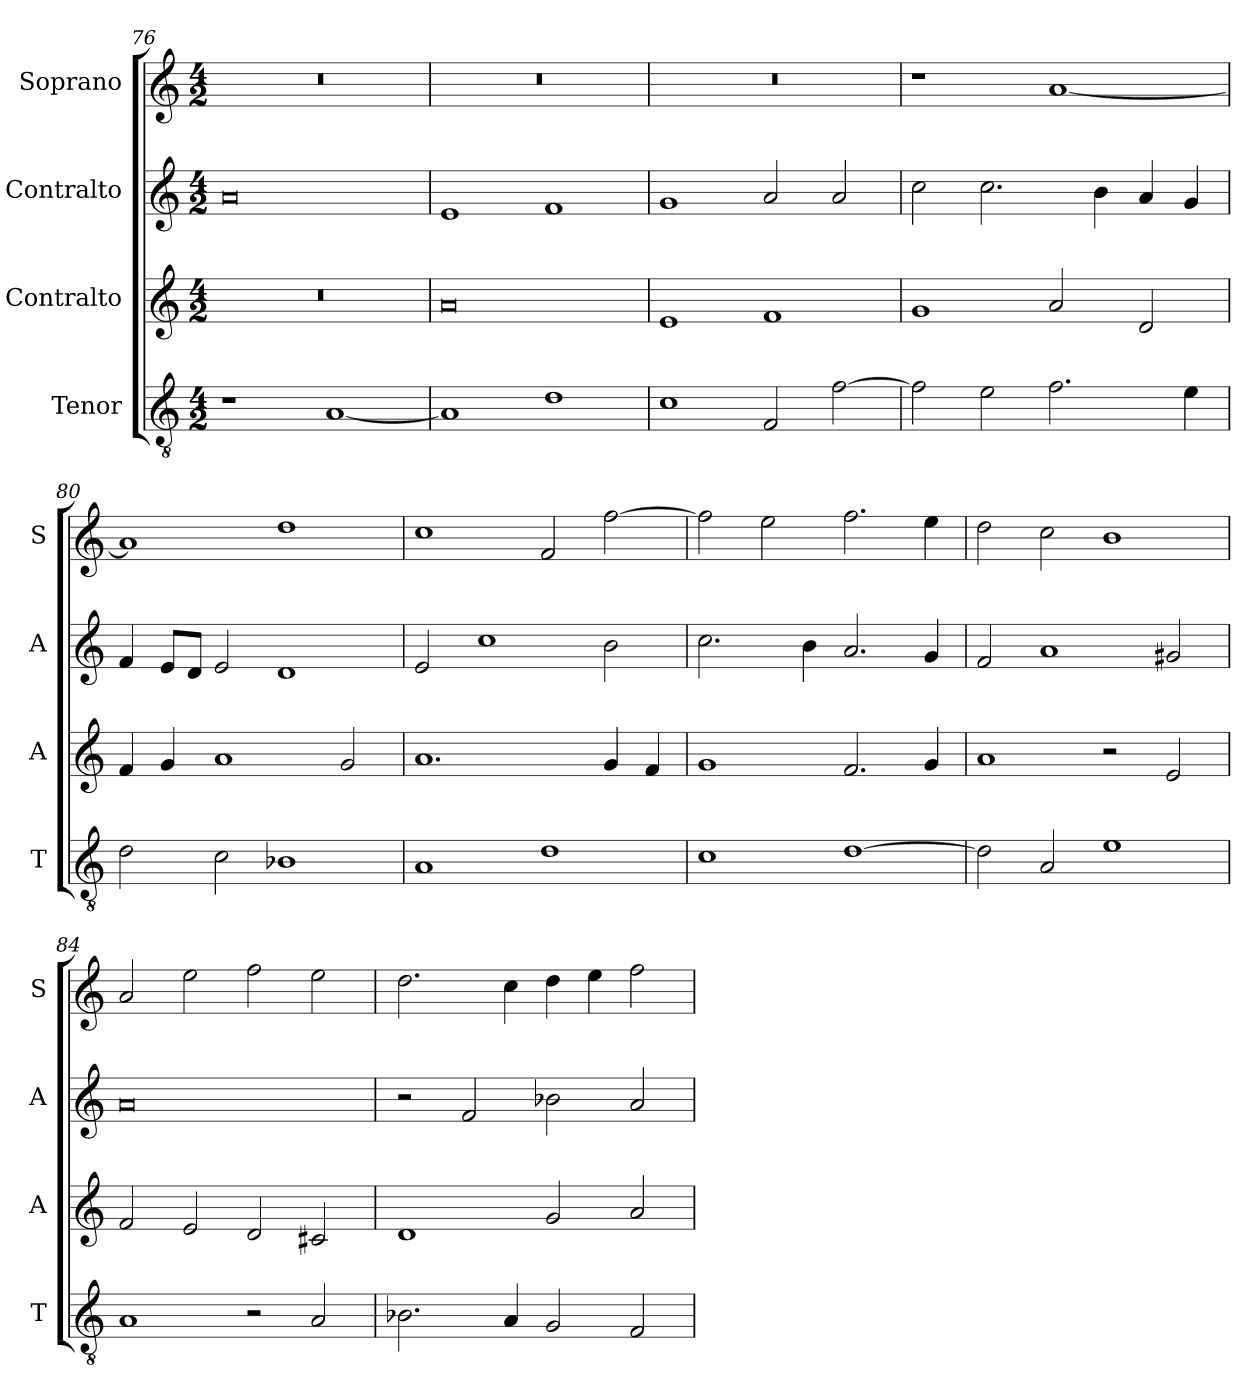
**kern	**kern	**kern	**kern
*part4	*part3	*part2	*part1
*staff4	*staff3	*staff2	*staff1
*I"Tenor	*I"Contralto	*I"Contralto	*I"Soprano
*I'T	*I'A	*I'A	*I'S
*clefGv2	*clefG2	*clefG2	*clefG2
*k[]	*k[]	*k[]	*k[]
*D:dor	*D:dor	*D:dor	*D:dor
*M4/2	*M4/2	*M4/2	*M4/2
=76	=76	=76	=76
1r	0r	0a	0r
[1A	.	.	.
=77	=77	=77	=77
1A]	0a	1e	0r
1d	.	1f	.
=78	=78	=78	=78
1c	1e	1g	0r
2F	1f	2a	.
[2f	.	2a	.
=79	=79	=79	=79
2f]	1g	2cc	1r
2e	.	2.cc	.
2.f	2a	.	[1a
.	.	4b	.
.	2d	4a	.
4e	.	4g	.
=80	=80	=80	=80
2d	4f	4f	1a]
.	4g	8e/L	.
.	.	8d/J	.
2c	1a	2e	.
1B-X	.	1d	1dd
.	2g	.	.
=81	=81	=81	=81
1A	1.a	2e	1cc
.	.	1cc	.
1d	.	.	2f
.	4g	2b	[2ff
.	4f	.	.
=82	=82	=82	=82
1c	1g	2.cc	2ff]
.	.	.	2ee
.	.	4b	.
[1d	2.f	2.a	2.ff
.	4g	4g	4ee
=83	=83	=83	=83
2d]	1a	2f	2dd
2A	.	1a	2cc
1e	2r	.	1b
.	2e	2g#X	.
=84	=84	=84	=84
1A	2f	0a	2a
.	2e	.	2ee
2r	2d	.	2ff
2A	2c#X	.	2ee
=85	=85	=85	=85
2.B-X	1d	2r	2.dd
.	.	2f	.
4A	.	.	4cc
2G	2g	2b-X	4dd
.	.	.	4ee
2F	2a	2a	2ff
=	=	=	=
*-	*-	*-	*-
